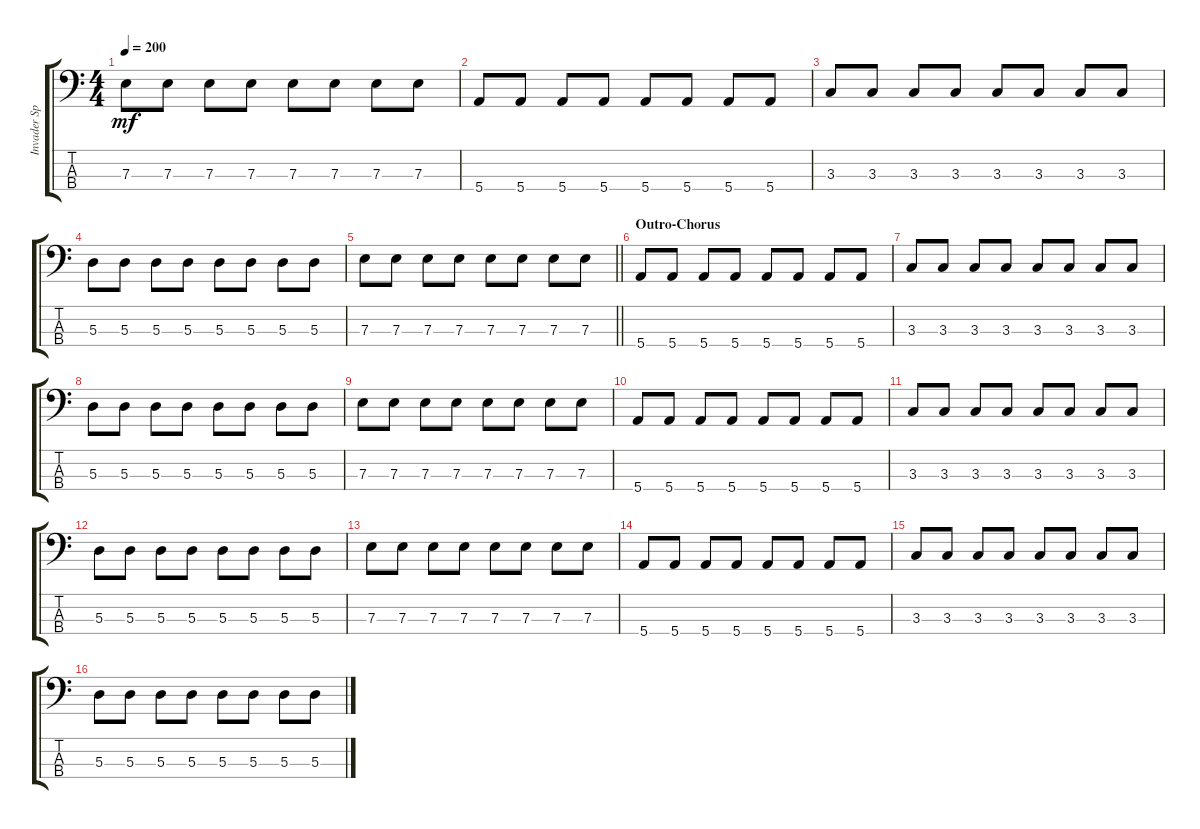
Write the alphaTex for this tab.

\track ("Invader Splorch" "Invader Sp") {instrument electricbassfinger}
\staff {score tabs}
\tuning (G2 D2 A1 E1) {hide}
\ts (4 4)
\tempo 200
\clef f4
\ks c
7.3.8{dy mf} 7.3.8 7.3.8 7.3.8 7.3.8 7.3.8 7.3.8 7.3.8 |
5.4.8 5.4.8 5.4.8 5.4.8 5.4.8 5.4.8 5.4.8 5.4.8 |
3.3.8 3.3.8 3.3.8 3.3.8 3.3.8 3.3.8 3.3.8 3.3.8 |
5.3.8 5.3.8 5.3.8 5.3.8 5.3.8 5.3.8 5.3.8 5.3.8 |
\barLineRight lightlight
7.3.8 7.3.8 7.3.8 7.3.8 7.3.8 7.3.8 7.3.8 7.3.8 |
\section ("" "Outro-Chorus")
5.4.8 5.4.8 5.4.8 5.4.8 5.4.8 5.4.8 5.4.8 5.4.8 |
3.3.8 3.3.8 3.3.8 3.3.8 3.3.8 3.3.8 3.3.8 3.3.8 |
5.3.8 5.3.8 5.3.8 5.3.8 5.3.8 5.3.8 5.3.8 5.3.8 |
7.3.8 7.3.8 7.3.8 7.3.8 7.3.8 7.3.8 7.3.8 7.3.8 |
5.4.8 5.4.8 5.4.8 5.4.8 5.4.8 5.4.8 5.4.8 5.4.8 |
3.3.8 3.3.8 3.3.8 3.3.8 3.3.8 3.3.8 3.3.8 3.3.8 |
5.3.8 5.3.8 5.3.8 5.3.8 5.3.8 5.3.8 5.3.8 5.3.8 |
7.3.8 7.3.8 7.3.8 7.3.8 7.3.8 7.3.8 7.3.8 7.3.8 |
5.4.8 5.4.8 5.4.8 5.4.8 5.4.8 5.4.8 5.4.8 5.4.8 |
3.3.8 3.3.8 3.3.8 3.3.8 3.3.8 3.3.8 3.3.8 3.3.8 |
5.3.8 5.3.8 5.3.8 5.3.8 5.3.8 5.3.8 5.3.8 5.3.8
